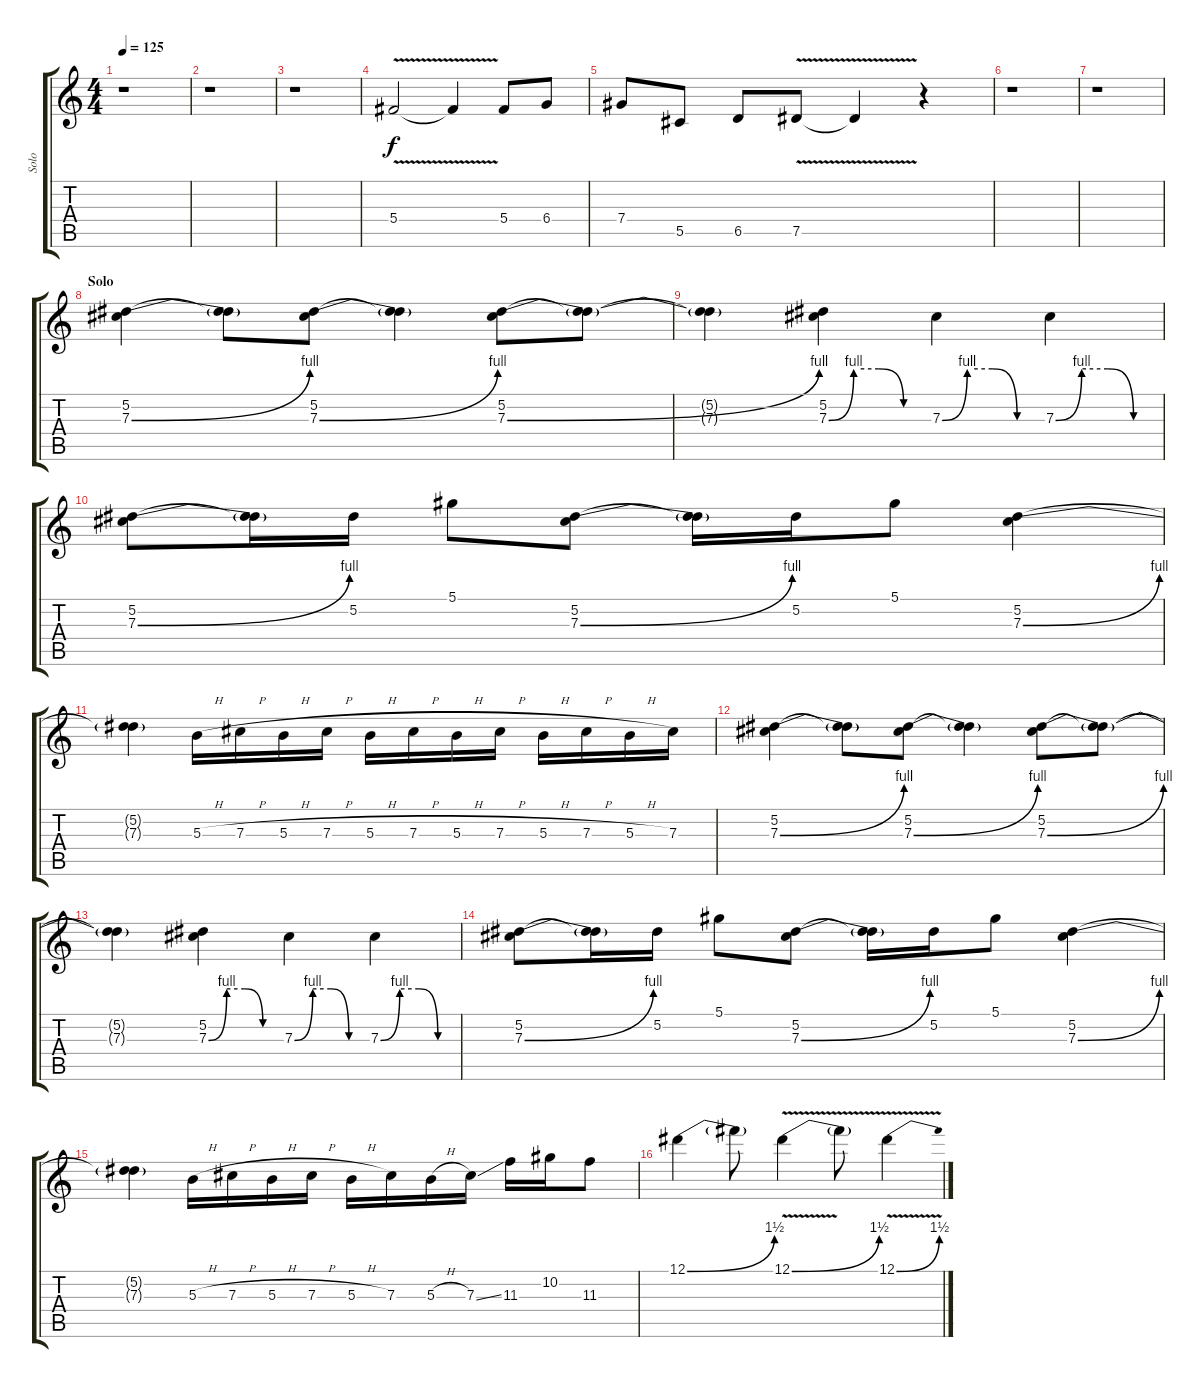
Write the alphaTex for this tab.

\track ("Solo" "Solo") {instrument distortionguitar}
\staff {score tabs}
\tuning (Eb4 Bb3 Gb3 Db3 Ab2 Eb2) {hide}
\ts (4 4)
\tempo 125
\clef g2
\ks c
r.1{dy f} |
r.1 |
r.1 |
5.4{v}.2 5.4{t}.4 5.4.8 6.4.8 |
7.4.8 5.5.8 6.5.8 7.5{v}.8 7.5{t}.4 r.4 |
r.1 |
r.1 |
\section ("" "Solo")
(5.2 7.3{be (bend 0 0 60 4)}).4 (5.2{t} 7.3{t}).8 (5.2 7.3{be (bend 0 0 60 4)}).8 (5.2{t} 7.3{t}).4 (5.2 7.3{be (bend 0 0 60 4)}).8 (5.2{t} 7.3{t}).8 |
(5.2{t} 7.3{t}).4 (5.2 7.3{be (custom 0 0 15 4 30 4 45 0 60 0)}).4 7.3{be (custom 0 0 15 4 30 4 45 0 60 0)}.4 7.3{be (custom 0 0 15 4 30 4 45 0 60 0)}.4 |
(5.2 7.3{be (bend 0 0 60 4)}).8 (5.2{t} 7.3{t}).16 5.2.16 5.1.8 (5.2 7.3{be (bend 0 0 60 4)}).8 (5.2{t} 7.3{t}).16 5.2.16 5.1.8 (5.2 7.3{be (bend 0 0 60 4)}).4 |
(5.2{t} 7.3{t}).4 5.3{h}.16 7.3{h}.16 5.3{h}.16 7.3{h}.16 5.3{h}.16 7.3{h}.16 5.3{h}.16 7.3{h}.16 5.3{h}.16 7.3{h}.16 5.3{h}.16 7.3.16 |
(5.2 7.3{be (bend 0 0 60 4)}).4 (5.2{t} 7.3{t}).8 (5.2 7.3{be (bend 0 0 60 4)}).8 (5.2{t} 7.3{t}).4 (5.2 7.3{be (bend 0 0 60 4)}).8 (5.2{t} 7.3{t}).8 |
(5.2{t} 7.3{t}).4 (5.2 7.3{be (custom 0 0 15 4 30 4 45 0 60 0)}).4 7.3{be (custom 0 0 15 4 30 4 45 0 60 0)}.4 7.3{be (custom 0 0 15 4 30 4 45 0 60 0)}.4 |
(5.2 7.3{be (bend 0 0 60 4)}).8 (5.2{t} 7.3{t}).16 5.2.16 5.1.8 (5.2 7.3{be (bend 0 0 60 4)}).8 (5.2{t} 7.3{t}).16 5.2.16 5.1.8 (5.2 7.3{be (bend 0 0 60 4)}).4 |
(5.2{t} 7.3{t}).4 5.3{h}.16 7.3{h}.16 5.3{h}.16 7.3{h}.16 5.3{h}.16 7.3.16 5.3{h}.16 7.3{ss}.16 11.3.16 10.2.16 11.3.8 |
12.1{be (bend 0 0 60 6)}.4 12.1{t}.8 12.1{be (bend 0 0 60 6) v}.4 12.1{t}.8 12.1{be (bend 0 0 60 6) v}.4
